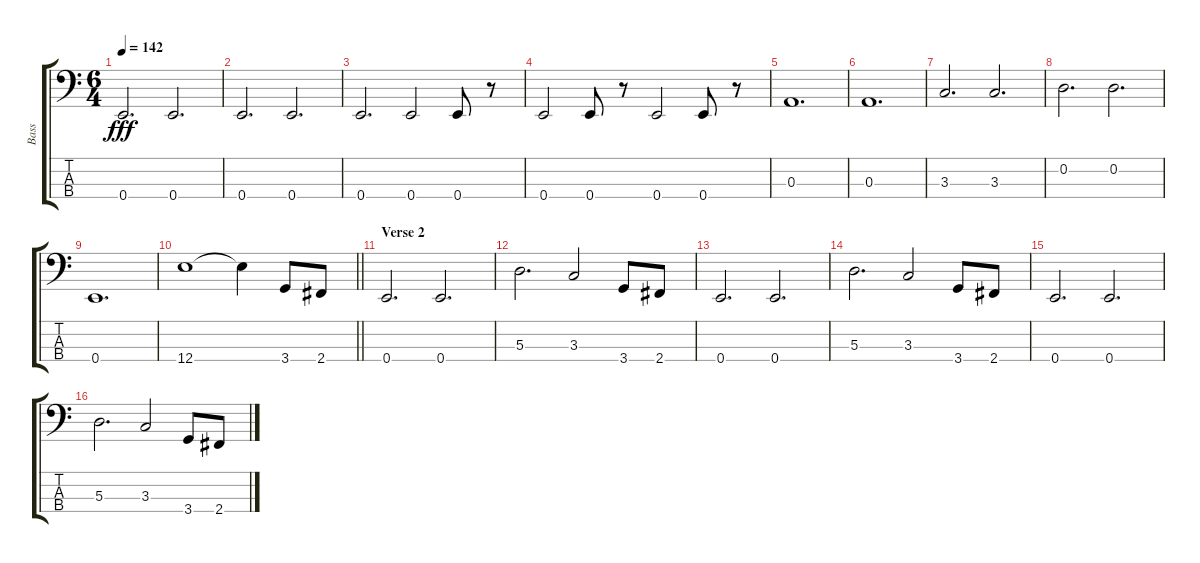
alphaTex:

\track ("Bass" "Bass") {instrument electricbassfinger}
\staff {score tabs}
\tuning (G2 D2 A1 E1) {hide}
\ts (6 4)
\tempo 142
\clef f4
\ks c
0.4.2{d dy fff} 0.4.2{d} |
0.4.2{d} 0.4.2{d} |
0.4.2{d} 0.4.2 0.4.8 r.8 |
0.4.2 0.4.8 r.8 0.4.2 0.4.8 r.8 |
0.3.1{d} |
0.3.1{d} |
3.3.2{d} 3.3.2{d} |
0.2.2{d} 0.2.2{d} |
0.4.1{d} |
\barLineRight lightlight
12.4.1 12.4{t}.4 3.4.8 2.4.8 |
\section ("" "Verse 2")
0.4.2{d} 0.4.2{d} |
5.3.2{d} 3.3.2 3.4.8 2.4.8 |
0.4.2{d} 0.4.2{d} |
5.3.2{d} 3.3.2 3.4.8 2.4.8 |
0.4.2{d} 0.4.2{d} |
5.3.2{d} 3.3.2 3.4.8 2.4.8
